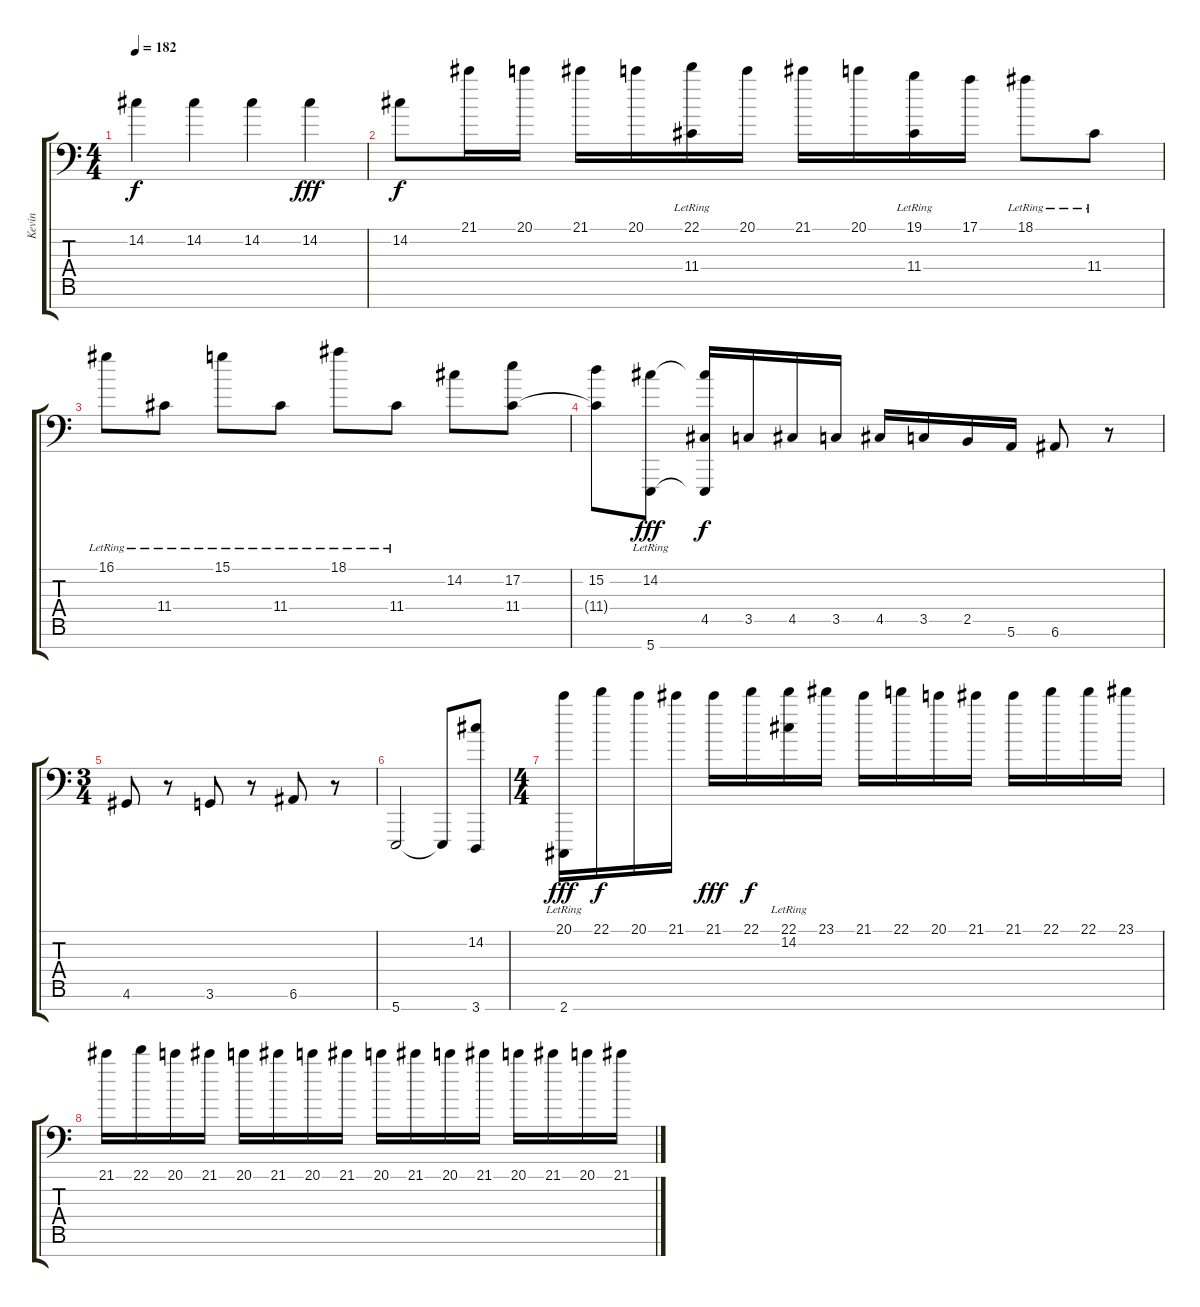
\track ("Kevin" "Kevin") {instrument electricgrandpiano}
\staff {score tabs}
\tuning (E4 B3 G3 D3 A2 E2 B0) {hide}
\ts (4 4)
\tempo 182
\clef f4
\ks c
14.2.4{dy f} 14.2.4 14.2.4 14.2.4{dy fff} |
14.2.8{dy f} 21.1.16 20.1.16 21.1.16 20.1.16 (22.1 11.4{lr}).16 20.1.16 21.1.16 20.1.16 (19.1 11.4{lr}).16 17.1.16 18.1{lr}.8 11.4{lr}.8 |
16.1{lr}.8 11.4{lr}.8 15.1{lr}.8 11.4{lr}.8 18.1{lr}.8 11.4{lr}.8 14.2.8 (17.2 11.4).8 |
(15.2 11.4{t}).8 (14.2 5.7{lr}).8{dy fff} (14.2{t} 4.5 5.7{t}).16{dy f} 3.5.16 4.5.16 3.5.16 4.5.16 3.5.16 2.5.16 5.6.16 6.6.8 r.8 |
\ts (3 4)
4.6.8 r.8 3.6.8 r.8 6.6.8 r.8 |
5.7.2 5.7{t}.8 (14.2 3.7).8 |
\ts (4 4)
(20.1 2.7{lr}).16{dy fff} 22.1.16{dy f} 20.1.16 21.1.16 21.1.16{dy fff} 22.1.16{dy f} (22.1 14.2{lr}).16 23.1.16 21.1.16 22.1.16 20.1.16 21.1.16 21.1.16 22.1.16 22.1.16 23.1.16 |
21.1.16 22.1.16 20.1.16 21.1.16 20.1.16 21.1.16 20.1.16 21.1.16 20.1.16 21.1.16 20.1.16 21.1.16 20.1.16 21.1.16 20.1.16 21.1.16
